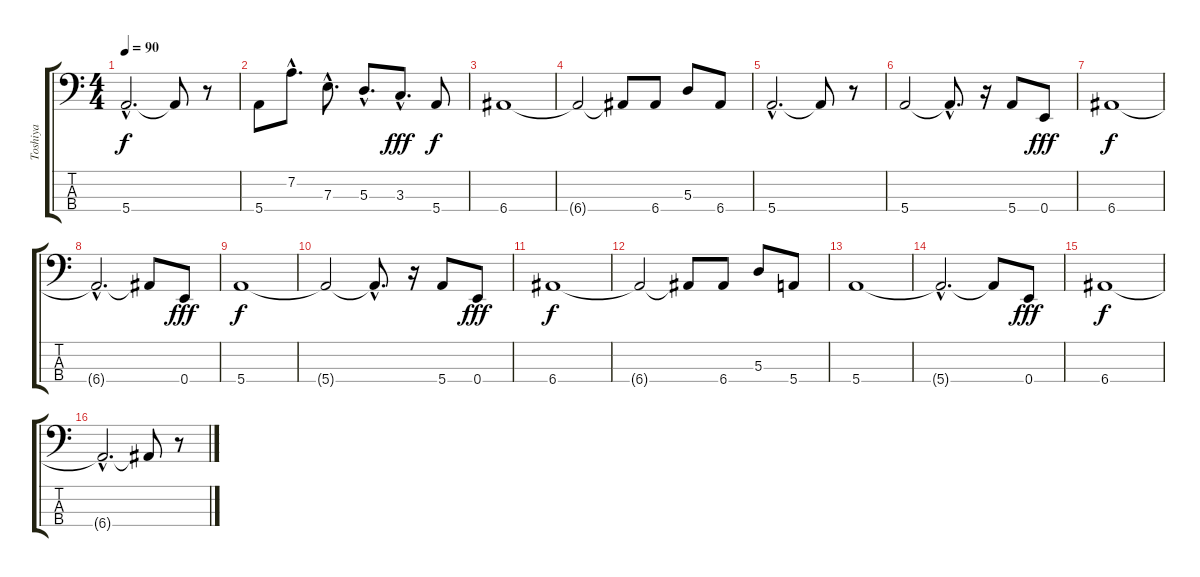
\track ("Toshiya" "Toshiya") {instrument electricbasspick}
\staff {score tabs}
\tuning (G2 D2 A1 E1) {hide}
\ts (4 4)
\tempo 90
\clef f4
\ks c
5.4{hac}.2{d dy f} 5.4{t}.8 r.8 |
5.4.8 7.2{hac}.8{d} 7.3{hac}.8{d} 5.3{hac}.8{d} 3.3{hac}.8{d dy fff} 5.4.8{dy f} |
6.4.1 |
6.4{t}.2 6.4{t}.8 6.4.8 5.3.8 6.4.8 |
5.4{hac}.2{d} 5.4{t}.8 r.8 |
5.4.2 5.4{hac t}.8{d} r.16 5.4.8 0.4.8{dy fff} |
6.4.1{dy f} |
6.4{hac t}.2{d} 6.4{t}.8 0.4.8{dy fff} |
5.4.1{dy f} |
5.4{t}.2 5.4{hac t}.8{d} r.16 5.4.8 0.4.8{dy fff} |
6.4.1{dy f} |
6.4{t}.2 6.4{t}.8 6.4.8 5.3.8 5.4.8 |
5.4.1 |
5.4{hac t}.2{d} 5.4{t}.8 0.4.8{dy fff} |
6.4.1{dy f} |
6.4{hac t}.2{d} 6.4{t}.8 r.8
